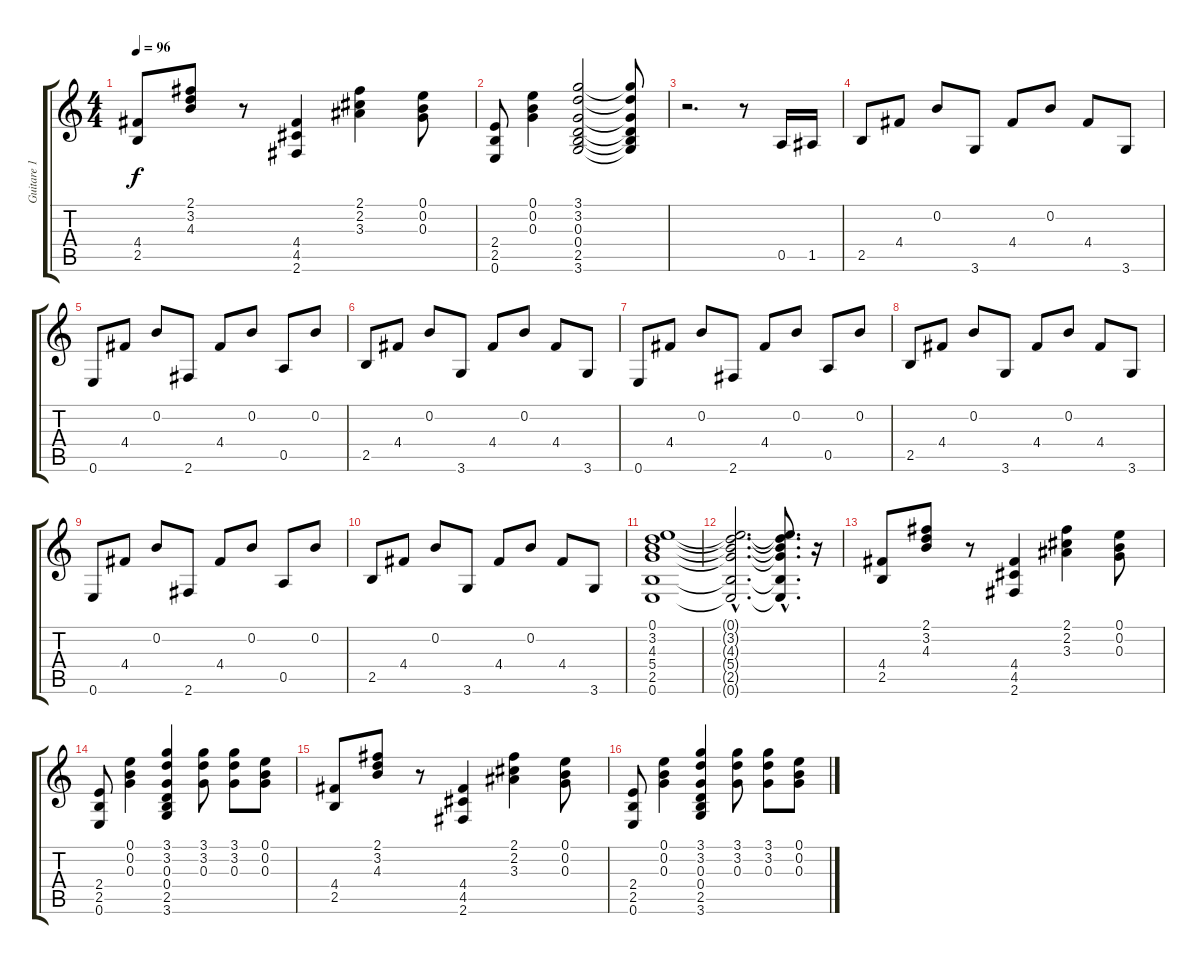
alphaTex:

\track ("Guitare 1" "Guitare 1") {instrument acousticguitarsteel}
\staff {score tabs}
\tuning (E4 B3 G3 D3 A2 E2) {hide}
\ts (4 4)
\tempo 96
\clef g2
\ks c
(4.4 2.5).8{dy f} (2.1 3.2 4.3).8 r.8 (4.4 4.5 2.6).4 (2.1 2.2 3.3).4 (0.1 0.2 0.3).8 |
(2.4 2.5 0.6).8 (0.1 0.2 0.3).4 (3.1 3.2 0.3 0.4 2.5 3.6).2 (3.1{t} 3.2{t} 0.3{t} 0.4{t} 2.5{t} 3.6{t}).8 |
r.2{d instrument acousticguitarsteel} r.8 0.5.16 1.5.16 |
2.5.8 4.4.8 0.2.8 3.6.8 4.4.8 0.2.8 4.4.8 3.6.8 |
0.6.8 4.4.8 0.2.8 2.6.8 4.4.8 0.2.8 0.5.8 0.2.8 |
2.5.8 4.4.8 0.2.8 3.6.8 4.4.8 0.2.8 4.4.8 3.6.8 |
0.6.8 4.4.8 0.2.8 2.6.8 4.4.8 0.2.8 0.5.8 0.2.8 |
2.5.8 4.4.8 0.2.8 3.6.8 4.4.8 0.2.8 4.4.8 3.6.8 |
0.6.8 4.4.8 0.2.8 2.6.8 4.4.8 0.2.8 0.5.8 0.2.8 |
2.5.8 4.4.8 0.2.8 3.6.8 4.4.8 0.2.8 4.4.8 3.6.8 |
(0.1 3.2 4.3 5.4 2.5 0.6).1 |
(0.1{hac t} 3.2{hac t} 4.3{hac t} 5.4{hac t} 2.5{hac t} 0.6{hac t}).2{d} (0.1{hac t} 3.2{hac t} 4.3{hac t} 5.4{hac t} 2.5{hac t} 0.6{hac t}).8{d} r.16 |
(4.4 2.5).8{instrument distortionguitar} (2.1 3.2 4.3).8 r.8 (4.4 4.5 2.6).4 (2.1 2.2 3.3).4 (0.1 0.2 0.3).8 |
(2.4 2.5 0.6).8 (0.1 0.2 0.3).4 (3.1 3.2 0.3 0.4 2.5 3.6).4 (3.1 3.2 0.3).8 (3.1 3.2 0.3).8 (0.1 0.2 0.3).8 |
(4.4 2.5).8 (2.1 3.2 4.3).8 r.8 (4.4 4.5 2.6).4 (2.1 2.2 3.3).4 (0.1 0.2 0.3).8 |
(2.4 2.5 0.6).8 (0.1 0.2 0.3).4 (3.1 3.2 0.3 0.4 2.5 3.6).4 (3.1 3.2 0.3).8 (3.1 3.2 0.3).8 (0.1 0.2 0.3).8
